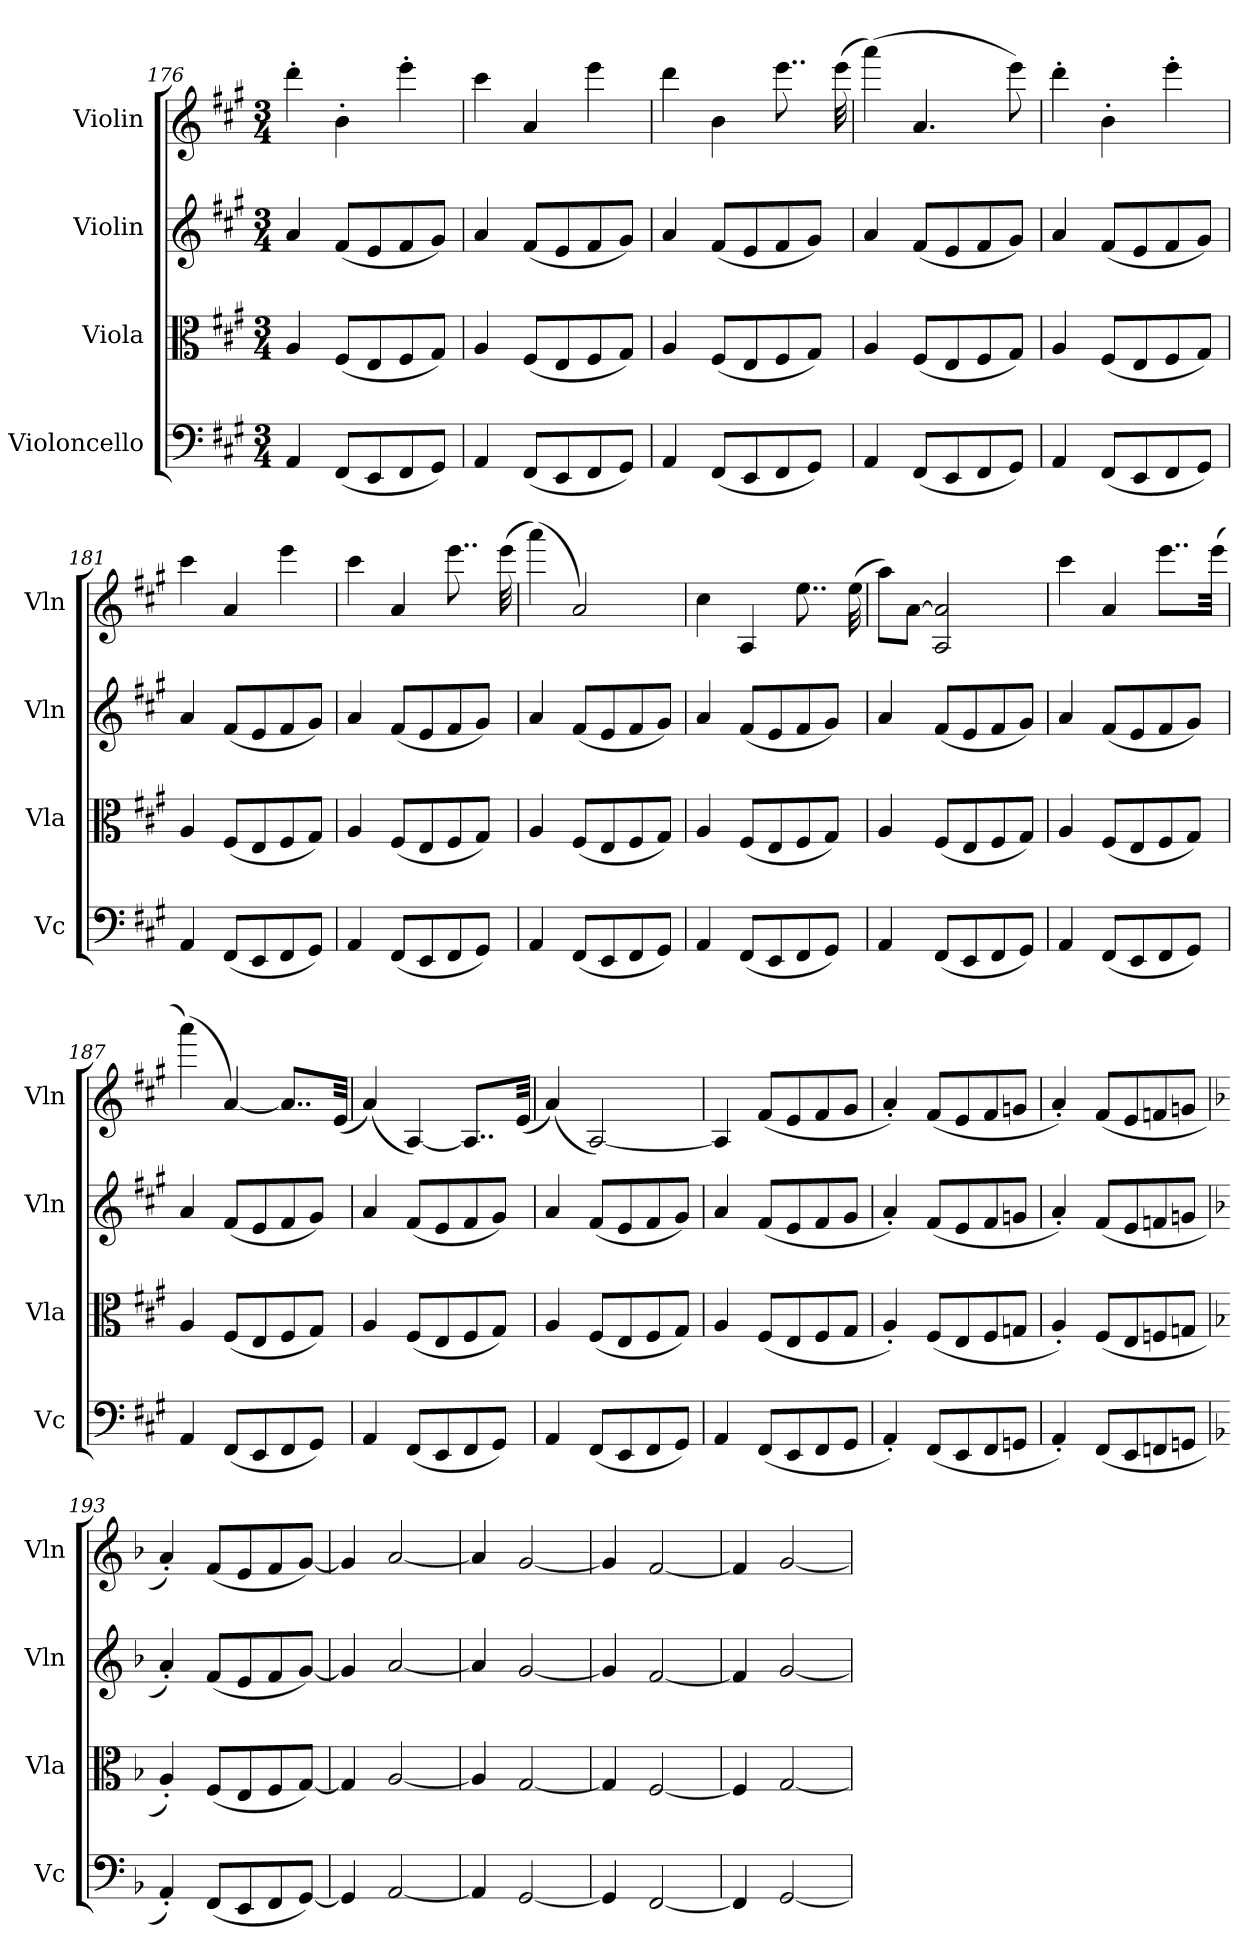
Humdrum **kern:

**kern	**kern	**kern	**kern
*part4	*part3	*part2	*part1
*staff4	*staff3	*staff2	*staff1
*I"Violoncello	*I"Viola	*I"Violin	*I"Violin
*I'Vc	*I'Vla	*I'Vln	*I'Vln
*clefF4	*clefC3	*clefG2	*clefG2
*k[f#c#g#]	*k[f#c#g#]	*k[f#c#g#]	*k[f#c#g#]
*M3/4	*M3/4	*M3/4	*M3/4
=176	=176	=176	=176
4AA/	4A/	4a/	4ddd'\
(8FF#/L	(8F#/L	(8f#/L	4b'\
8EE/	8E/	8e/	.
8FF#/	8F#/	8f#/	4eee'\
8GG#/J)	8G#/J)	8g#/J)	.
=177	=177	=177	=177
4AA/	4A/	4a/	4ccc#\
(8FF#/L	(8F#/L	(8f#/L	4a/
8EE/	8E/	8e/	.
8FF#/	8F#/	8f#/	4eee\
8GG#/J)	8G#/J)	8g#/J)	.
=178	=178	=178	=178
4AA/	4A/	4a/	4ddd\
(8FF#/L	(8F#/L	(8f#/L	4b\
8EE/	8E/	8e/	.
8FF#/	8F#/	8f#/	8..eee\
8GG#/J)	8G#/J)	8g#/J)	.
.	.	.	(32eee\
=179	=179	=179	=179
4AA/	4A/	4a/	(4aaa\)
(8FF#/L	(8F#/L	(8f#/L	4.a/
8EE/	8E/	8e/	.
8FF#/	8F#/	8f#/	.
8GG#/J)	8G#/J)	8g#/J)	8eee\)
=180	=180	=180	=180
4AA/	4A/	4a/	4ddd'\
(8FF#/L	(8F#/L	(8f#/L	4b'\
8EE/	8E/	8e/	.
8FF#/	8F#/	8f#/	4eee'\
8GG#/J)	8G#/J)	8g#/J)	.
=181	=181	=181	=181
4AA/	4A/	4a/	4ccc#\
(8FF#/L	(8F#/L	(8f#/L	4a/
8EE/	8E/	8e/	.
8FF#/	8F#/	8f#/	4eee\
8GG#/J)	8G#/J)	8g#/J)	.
=182	=182	=182	=182
4AA/	4A/	4a/	4ccc#\
(8FF#/L	(8F#/L	(8f#/L	4a/
8EE/	8E/	8e/	.
8FF#/	8F#/	8f#/	8..eee\
8GG#/J)	8G#/J)	8g#/J)	.
.	.	.	(32eee\
=183	=183	=183	=183
4AA/	4A/	4a/	(4aaa\)
(8FF#/L	(8F#/L	(8f#/L	2a/)
8EE/	8E/	8e/	.
8FF#/	8F#/	8f#/	.
8GG#/J)	8G#/J)	8g#/J)	.
=184	=184	=184	=184
4AA/	4A/	4a/	4cc#\
(8FF#/L	(8F#/L	(8f#/L	4A/
8EE/	8E/	8e/	.
8FF#/	8F#/	8f#/	8..ee\
8GG#/J)	8G#/J)	8g#/J)	.
.	.	.	(32ee\
=185	=185	=185	=185
4AA/	4A/	4a/	8aa\L)
.	.	.	[8a\J
(8FF#/L	(8F#/L	(8f#/L	2A/ 2a]/
8EE/	8E/	8e/	.
8FF#/	8F#/	8f#/	.
8GG#/J)	8G#/J)	8g#/J)	.
=186	=186	=186	=186
4AA/	4A/	4a/	4ccc#\
(8FF#/L	(8F#/L	(8f#/L	4a/
8EE/	8E/	8e/	.
8FF#/	8F#/	8f#/	8..eee\L
8GG#/J)	8G#/J)	8g#/J)	.
.	.	.	(32eee\Jkk
=187	=187	=187	=187
4AA/	4A/	4a/	(4aaa\)
(8FF#/L	(8F#/L	(8f#/L	[4a/)
8EE/	8E/	8e/	.
8FF#/	8F#/	8f#/	8..a/L]
8GG#/J)	8G#/J)	8g#/J)	.
.	.	.	(32e/Jkk
=188	=188	=188	=188
4AA/	4A/	4a/	(4a/)
(8FF#/L	(8F#/L	(8f#/L	[4A/)
8EE/	8E/	8e/	.
8FF#/	8F#/	8f#/	8..A/L]
8GG#/J)	8G#/J)	8g#/J)	.
.	.	.	(32e/Jkk
=189	=189	=189	=189
4AA/	4A/	4a/	(4a/)
(8FF#/L	(8F#/L	(8f#/L	[2A/)
8EE/	8E/	8e/	.
8FF#/	8F#/	8f#/	.
8GG#/J)	8G#/J)	8g#/J)	.
=190	=190	=190	=190
4AA/	4A/	4a/	4A/]
(8FF#/L	(8F#/L	(8f#/L	(8f#/L
8EE/	8E/	8e/	8e/
8FF#/	8F#/	8f#/	8f#/
8GG#/J	8G#/J	8g#/J	8g#/J
=191	=191	=191	=191
4AA'/)	4A'/)	4a'/)	4a'/)
(8FF#/L	(8F#/L	(8f#/L	(8f#/L
8EE/	8E/	8e/	8e/
8FF#/	8F#/	8f#/	8f#/
8GGn/J	8Gn/J	8gn/J	8gn/J
=192	=192	=192	=192
4AA'/)	4A'/)	4a'/)	4a'/)
(8FF#/L	(8F#/L	(8f#/L	(8f#/L
8EE/	8E/	8e/	8e/
8FFn/	8Fn/	8fn/	8fn/
8GGn/J	8Gn/J	8gn/J	8gn/J
=193	=193	=193	=193
*k[b-]	*k[b-]	*k[b-]	*k[b-]
4AA'/)	4A'/)	4a'/)	4a'/)
(8FF/L	(8F/L	(8f/L	(8f/L
8EE/	8E/	8e/	8e/
8FF/	8F/	8f/	8f/
[8GG/J)	[8G/J)	[8g/J)	[8g/J)
=194	=194	=194	=194
4GG/]	4G/]	4g/]	4g/]
[2AA/	[2A/	[2a/	[2a/
=195	=195	=195	=195
4AA/]	4A/]	4a/]	4a/]
[2GG/	[2G/	[2g/	[2g/
=196	=196	=196	=196
4GG/]	4G/]	4g/]	4g/]
[2FF/	[2F/	[2f/	[2f/
=197	=197	=197	=197
4FF/]	4F/]	4f/]	4f/]
[2GG/	[2G/	[2g/	[2g/
=	=	=	=
*-	*-	*-	*-
